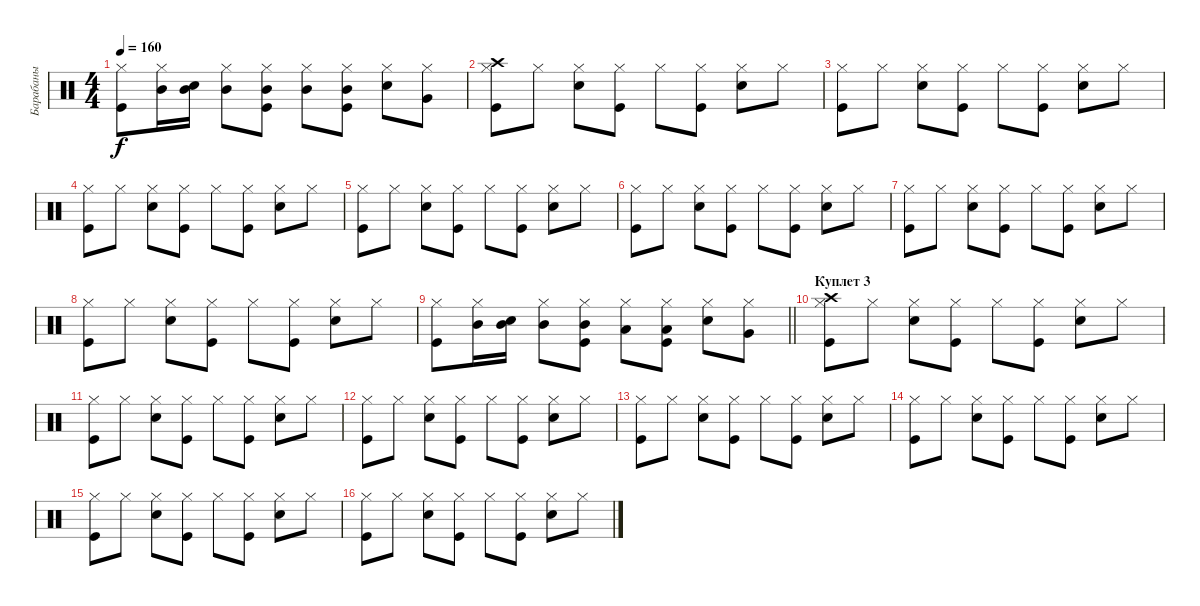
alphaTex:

\track ("Барабаны" "Барабаны") {instrument percussion}
\staff {score}
\articulation defaults
\ts (4 4)
\tempo 160
\clef neutral
\ks c
("Kick (hit)" "Hi-Hat (closed)").8{dy f} ("Mid Tom (hit)" "Hi-Hat (closed)").16 ("Snare (hit) 2" "Mid Tom (hit)").16 ("Mid Tom (hit)" "Hi-Hat (closed)").8 ("Kick (hit)" "Mid Tom (hit)" "Hi-Hat (closed)").8 ("Mid Tom (hit)" "Hi-Hat (closed)").8 ("Kick (hit)" "Mid Tom (hit)" "Hi-Hat (closed)").8 ("Snare (hit) 2" "Hi-Hat (closed)").8 ("Very Low Tom (hit)" "Hi-Hat (closed)").8 |
("Kick (hit)" "Crash high (hit)" "Hi-Hat (closed)").8 "Hi-Hat (closed)".8 ("Snare (hit) 2" "Hi-Hat (closed)").8 ("Kick (hit)" "Hi-Hat (closed)").8 "Hi-Hat (closed)".8 ("Kick (hit)" "Hi-Hat (closed)").8 ("Snare (hit) 2" "Hi-Hat (closed)").8 "Hi-Hat (closed)".8 |
("Kick (hit)" "Hi-Hat (closed)").8 "Hi-Hat (closed)".8 ("Snare (hit) 2" "Hi-Hat (closed)").8 ("Kick (hit)" "Hi-Hat (closed)").8 "Hi-Hat (closed)".8 ("Kick (hit)" "Hi-Hat (closed)").8 ("Snare (hit) 2" "Hi-Hat (closed)").8 "Hi-Hat (closed)".8 |
("Kick (hit)" "Hi-Hat (closed)").8 "Hi-Hat (closed)".8 ("Snare (hit) 2" "Hi-Hat (closed)").8 ("Kick (hit)" "Hi-Hat (closed)").8 "Hi-Hat (closed)".8 ("Kick (hit)" "Hi-Hat (closed)").8 ("Snare (hit) 2" "Hi-Hat (closed)").8 "Hi-Hat (closed)".8 |
("Kick (hit)" "Hi-Hat (closed)").8 "Hi-Hat (closed)".8 ("Snare (hit) 2" "Hi-Hat (closed)").8 ("Kick (hit)" "Hi-Hat (closed)").8 "Hi-Hat (closed)".8 ("Kick (hit)" "Hi-Hat (closed)").8 ("Snare (hit) 2" "Hi-Hat (closed)").8 "Hi-Hat (closed)".8 |
("Kick (hit)" "Hi-Hat (closed)").8 "Hi-Hat (closed)".8 ("Snare (hit) 2" "Hi-Hat (closed)").8 ("Kick (hit)" "Hi-Hat (closed)").8 "Hi-Hat (closed)".8 ("Kick (hit)" "Hi-Hat (closed)").8 ("Snare (hit) 2" "Hi-Hat (closed)").8 "Hi-Hat (closed)".8 |
("Kick (hit)" "Hi-Hat (closed)").8 "Hi-Hat (closed)".8 ("Snare (hit) 2" "Hi-Hat (closed)").8 ("Kick (hit)" "Hi-Hat (closed)").8 "Hi-Hat (closed)".8 ("Kick (hit)" "Hi-Hat (closed)").8 ("Snare (hit) 2" "Hi-Hat (closed)").8 "Hi-Hat (closed)".8 |
("Kick (hit)" "Hi-Hat (closed)").8 "Hi-Hat (closed)".8 ("Snare (hit) 2" "Hi-Hat (closed)").8 ("Kick (hit)" "Hi-Hat (closed)").8 "Hi-Hat (closed)".8 ("Kick (hit)" "Hi-Hat (closed)").8 ("Snare (hit) 2" "Hi-Hat (closed)").8 "Hi-Hat (closed)".8 |
\barLineRight lightlight
("Kick (hit)" "Hi-Hat (closed)").8 ("Mid Tom (hit)" "Hi-Hat (closed)").16 ("Snare (hit) 2" "Mid Tom (hit)").16 ("Mid Tom (hit)" "Hi-Hat (closed)").8 ("Kick (hit)" "Mid Tom (hit)" "Hi-Hat (closed)").8 ("Low Tom (hit)" "Hi-Hat (closed)").8 ("Kick (hit)" "Low Tom (hit)" "Hi-Hat (closed)").8 ("Snare (hit) 2" "Hi-Hat (closed)").8 ("Very Low Tom (hit)" "Hi-Hat (closed)").8 |
\section ("" "Куплет 3")
("Kick (hit)" "Crash high (hit)" "Hi-Hat (closed)").8 "Hi-Hat (closed)".8 ("Snare (hit) 2" "Hi-Hat (closed)").8 ("Kick (hit)" "Hi-Hat (closed)").8 "Hi-Hat (closed)".8 ("Kick (hit)" "Hi-Hat (closed)").8 ("Snare (hit) 2" "Hi-Hat (closed)").8 "Hi-Hat (closed)".8 |
("Kick (hit)" "Hi-Hat (closed)").8 "Hi-Hat (closed)".8 ("Snare (hit) 2" "Hi-Hat (closed)").8 ("Kick (hit)" "Hi-Hat (closed)").8 "Hi-Hat (closed)".8 ("Kick (hit)" "Hi-Hat (closed)").8 ("Snare (hit) 2" "Hi-Hat (closed)").8 "Hi-Hat (closed)".8 |
("Kick (hit)" "Hi-Hat (closed)").8 "Hi-Hat (closed)".8 ("Snare (hit) 2" "Hi-Hat (closed)").8 ("Kick (hit)" "Hi-Hat (closed)").8 "Hi-Hat (closed)".8 ("Kick (hit)" "Hi-Hat (closed)").8 ("Snare (hit) 2" "Hi-Hat (closed)").8 "Hi-Hat (closed)".8 |
("Kick (hit)" "Hi-Hat (closed)").8 "Hi-Hat (closed)".8 ("Snare (hit) 2" "Hi-Hat (closed)").8 ("Kick (hit)" "Hi-Hat (closed)").8 "Hi-Hat (closed)".8 ("Kick (hit)" "Hi-Hat (closed)").8 ("Snare (hit) 2" "Hi-Hat (closed)").8 "Hi-Hat (closed)".8 |
("Kick (hit)" "Hi-Hat (closed)").8 "Hi-Hat (closed)".8 ("Snare (hit) 2" "Hi-Hat (closed)").8 ("Kick (hit)" "Hi-Hat (closed)").8 "Hi-Hat (closed)".8 ("Kick (hit)" "Hi-Hat (closed)").8 ("Snare (hit) 2" "Hi-Hat (closed)").8 "Hi-Hat (closed)".8 |
("Kick (hit)" "Hi-Hat (closed)").8 "Hi-Hat (closed)".8 ("Snare (hit) 2" "Hi-Hat (closed)").8 ("Kick (hit)" "Hi-Hat (closed)").8 "Hi-Hat (closed)".8 ("Kick (hit)" "Hi-Hat (closed)").8 ("Snare (hit) 2" "Hi-Hat (closed)").8 "Hi-Hat (closed)".8 |
("Kick (hit)" "Hi-Hat (closed)").8 "Hi-Hat (closed)".8 ("Snare (hit) 2" "Hi-Hat (closed)").8 ("Kick (hit)" "Hi-Hat (closed)").8 "Hi-Hat (closed)".8 ("Kick (hit)" "Hi-Hat (closed)").8 ("Snare (hit) 2" "Hi-Hat (closed)").8 "Hi-Hat (closed)".8
